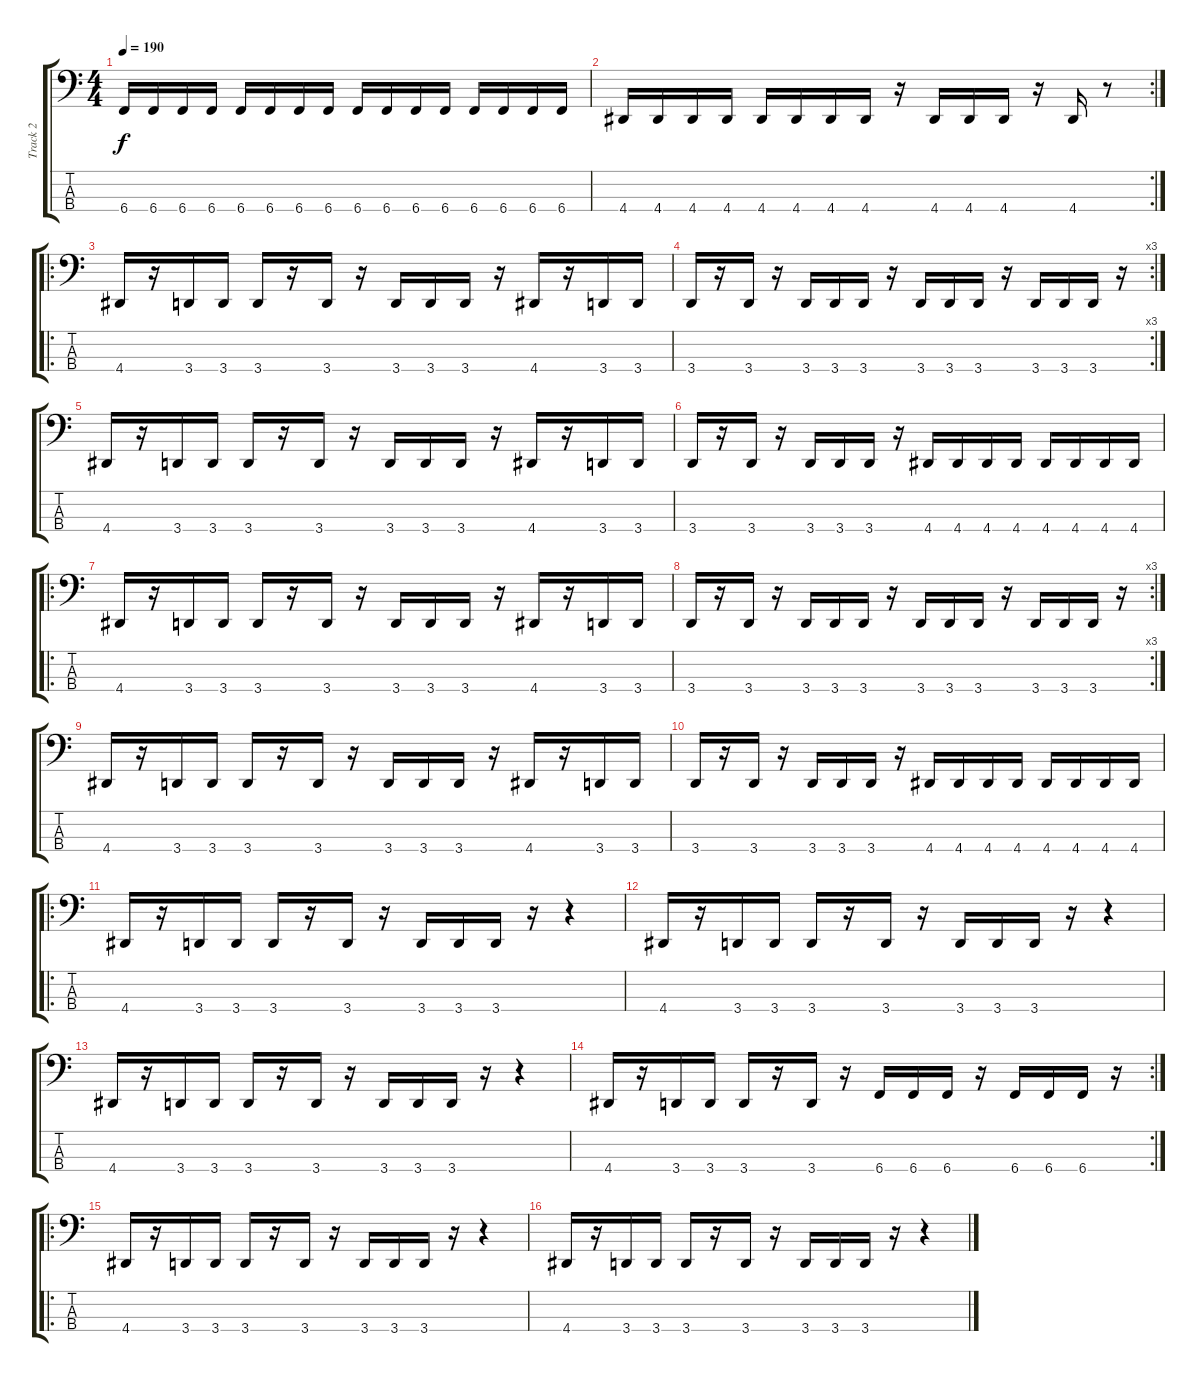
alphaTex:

\track ("Track 2" "Track 2") {instrument electricbasspick}
\staff {score tabs}
\tuning (D2 A1 E1 B0) {hide}
\ts (4 4)
\tempo 190
\clef f4
\ks c
6.4.16{dy f} 6.4.16 6.4.16 6.4.16 6.4.16 6.4.16 6.4.16 6.4.16 6.4.16 6.4.16 6.4.16 6.4.16 6.4.16 6.4.16 6.4.16 6.4.16 |
\rc 2
4.4.16 4.4.16 4.4.16 4.4.16 4.4.16 4.4.16 4.4.16 4.4.16 r.16 4.4.16 4.4.16 4.4.16 r.16 4.4.16 r.8 |
\ro
4.4.16 r.16 3.4.16 3.4.16 3.4.16 r.16 3.4.16 r.16 3.4.16 3.4.16 3.4.16 r.16 4.4.16 r.16 3.4.16 3.4.16 |
\rc 3
3.4.16 r.16 3.4.16 r.16 3.4.16 3.4.16 3.4.16 r.16 3.4.16 3.4.16 3.4.16 r.16 3.4.16 3.4.16 3.4.16 r.16 |
4.4.16 r.16 3.4.16 3.4.16 3.4.16 r.16 3.4.16 r.16 3.4.16 3.4.16 3.4.16 r.16 4.4.16 r.16 3.4.16 3.4.16 |
3.4.16 r.16 3.4.16 r.16 3.4.16 3.4.16 3.4.16 r.16 4.4.16 4.4.16 4.4.16 4.4.16 4.4.16 4.4.16 4.4.16 4.4.16 |
\ro
4.4.16 r.16 3.4.16 3.4.16 3.4.16 r.16 3.4.16 r.16 3.4.16 3.4.16 3.4.16 r.16 4.4.16 r.16 3.4.16 3.4.16 |
\rc 3
3.4.16 r.16 3.4.16 r.16 3.4.16 3.4.16 3.4.16 r.16 3.4.16 3.4.16 3.4.16 r.16 3.4.16 3.4.16 3.4.16 r.16 |
4.4.16 r.16 3.4.16 3.4.16 3.4.16 r.16 3.4.16 r.16 3.4.16 3.4.16 3.4.16 r.16 4.4.16 r.16 3.4.16 3.4.16 |
3.4.16 r.16 3.4.16 r.16 3.4.16 3.4.16 3.4.16 r.16 4.4.16 4.4.16 4.4.16 4.4.16 4.4.16 4.4.16 4.4.16 4.4.16 |
\ro
4.4.16 r.16 3.4.16 3.4.16 3.4.16 r.16 3.4.16 r.16 3.4.16 3.4.16 3.4.16 r.16 r.4 |
4.4.16 r.16 3.4.16 3.4.16 3.4.16 r.16 3.4.16 r.16 3.4.16 3.4.16 3.4.16 r.16 r.4 |
4.4.16 r.16 3.4.16 3.4.16 3.4.16 r.16 3.4.16 r.16 3.4.16 3.4.16 3.4.16 r.16 r.4 |
\rc 2
4.4.16 r.16 3.4.16 3.4.16 3.4.16 r.16 3.4.16 r.16 6.4.16 6.4.16 6.4.16 r.16 6.4.16 6.4.16 6.4.16 r.16 |
\ro
4.4.16 r.16 3.4.16 3.4.16 3.4.16 r.16 3.4.16 r.16 3.4.16 3.4.16 3.4.16 r.16 r.4 |
4.4.16 r.16 3.4.16 3.4.16 3.4.16 r.16 3.4.16 r.16 3.4.16 3.4.16 3.4.16 r.16 r.4
